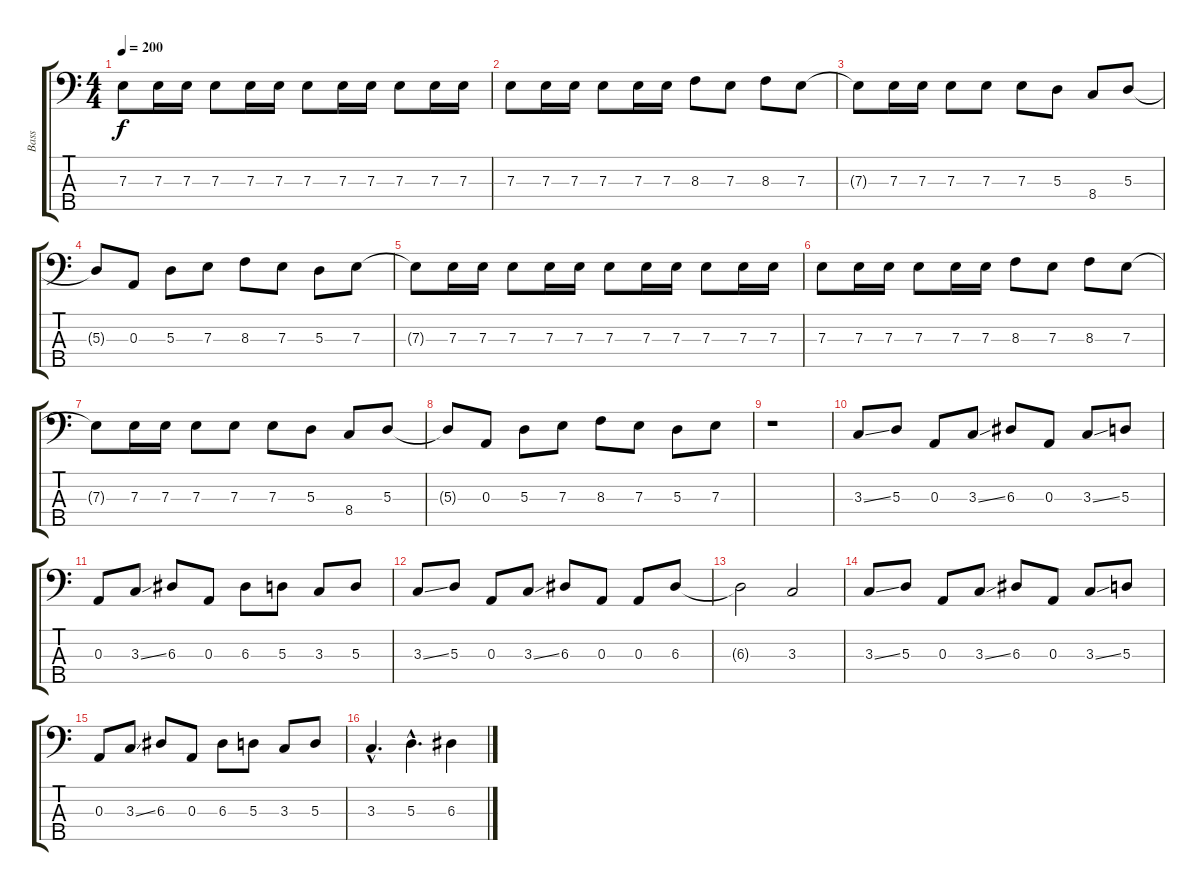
\track ("Bass" "Bass") {instrument electricbassfinger}
\staff {score tabs}
\tuning (G2 D2 A1 E1 B0) {hide}
\ts (4 4)
\section ("" "")
\tempo 200
\clef f4
\ks c
7.3.8{dy f} 7.3.16 7.3.16 7.3.8 7.3.16 7.3.16 7.3.8 7.3.16 7.3.16 7.3.8 7.3.16 7.3.16 |
7.3.8 7.3.16 7.3.16 7.3.8 7.3.16 7.3.16 8.3.8 7.3.8 8.3.8 7.3.8 |
7.3{t}.8 7.3.16 7.3.16 7.3.8 7.3.8 7.3.8 5.3.8 8.4.8 5.3.8 |
5.3{t}.8 0.3.8 5.3.8 7.3.8 8.3.8 7.3.8 5.3.8 7.3.8 |
7.3{t}.8 7.3.16 7.3.16 7.3.8 7.3.16 7.3.16 7.3.8 7.3.16 7.3.16 7.3.8 7.3.16 7.3.16 |
7.3.8 7.3.16 7.3.16 7.3.8 7.3.16 7.3.16 8.3.8 7.3.8 8.3.8 7.3.8 |
7.3{t}.8 7.3.16 7.3.16 7.3.8 7.3.8 7.3.8 5.3.8 8.4.8 5.3.8 |
5.3{t}.8 0.3.8 5.3.8 7.3.8 8.3.8 7.3.8 5.3.8 7.3.8 |
r.1 |
\section ("" "")
3.3{ss}.8 5.3.8 0.3.8 3.3{ss}.8 6.3.8 0.3.8 3.3{ss}.8 5.3.8 |
0.3.8 3.3{ss}.8 6.3.8 0.3.8 6.3.8 5.3.8 3.3.8 5.3.8 |
3.3{ss}.8 5.3.8 0.3.8 3.3{ss}.8 6.3.8 0.3.8 0.3.8 6.3.8 |
6.3{t}.2 3.3.2 |
3.3{ss}.8 5.3.8 0.3.8 3.3{ss}.8 6.3.8 0.3.8 3.3{ss}.8 5.3.8 |
0.3.8 3.3{ss}.8 6.3.8 0.3.8 6.3.8 5.3.8 3.3.8 5.3.8 |
3.3{hac}.4{d} 5.3{hac}.4{d} 6.3.4
